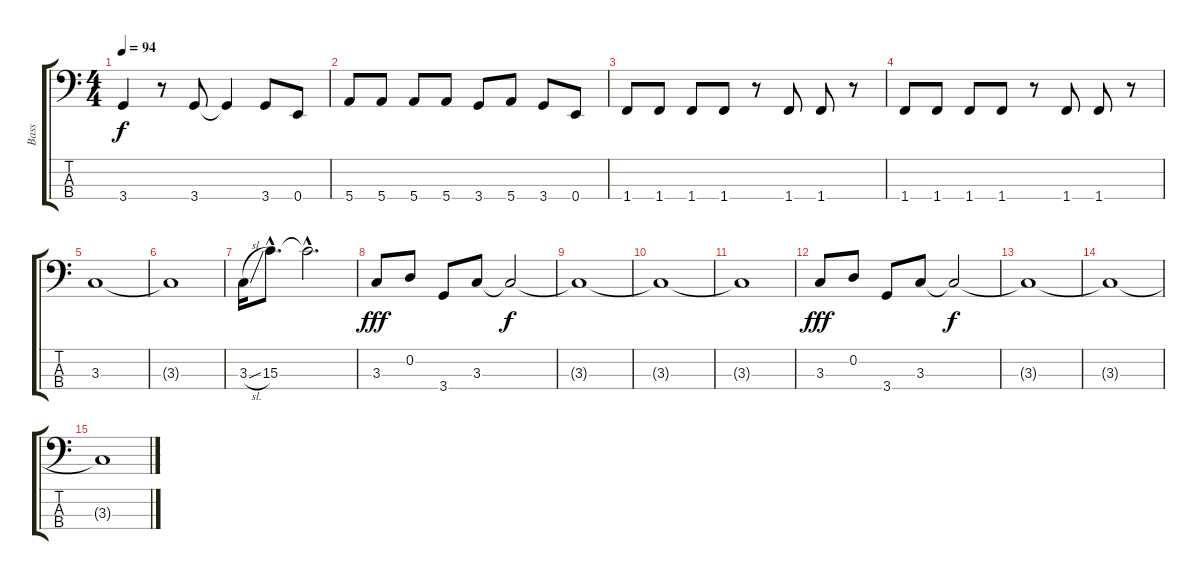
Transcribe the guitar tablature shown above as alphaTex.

\track ("Bass" "Bass") {instrument electricbassfinger}
\staff {score tabs}
\tuning (G2 D2 A1 E1) {hide}
\ts (4 4)
\tempo 94
\clef f4
\ks c
3.4.4{dy f} r.8 3.4.8 3.4{t}.4 3.4.8 0.4.8 |
5.4.8 5.4.8 5.4.8 5.4.8 3.4.8 5.4.8 3.4.8 0.4.8 |
1.4.8 1.4.8 1.4.8 1.4.8 r.8 1.4.8 1.4.8 r.8 |
1.4.8 1.4.8 1.4.8 1.4.8 r.8 1.4.8 1.4.8 r.8 |
3.3.1 |
3.3{t}.1 |
3.3{sl}.16 15.3{hac}.8{d} 15.3{hac t}.2{d} |
3.3.8{dy fff} 0.2.8 3.4.8 3.3.8 3.3{t}.2{dy f} |
3.3{t}.1 |
3.3{t}.1 |
3.3{t}.1 |
3.3.8{dy fff} 0.2.8 3.4.8 3.3.8 3.3{t}.2{dy f} |
3.3{t}.1 |
3.3{t}.1 |
3.3{t}.1
